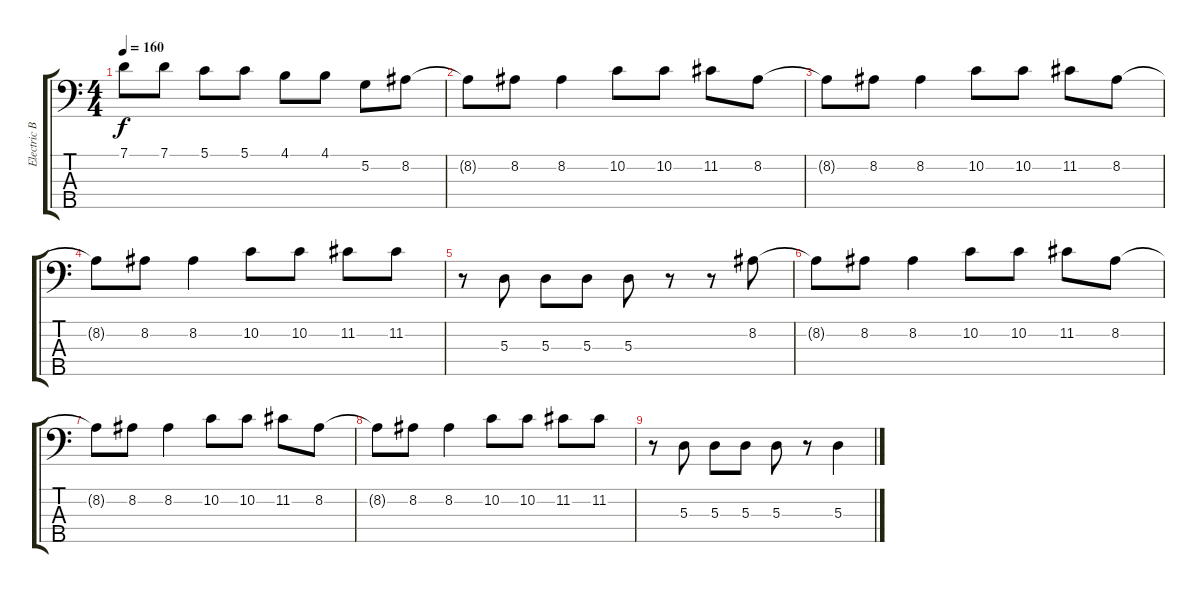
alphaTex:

\track ("Electric Bass" "Electric B") {instrument electricbassfinger}
\staff {score tabs}
\tuning (G2 D2 A1 E1 B0) {hide}
\ts (4 4)
\tempo 160
\clef f4
\ks c
7.1.8{dy f} 7.1.8 5.1.8 5.1.8 4.1.8 4.1.8 5.2.8 8.2.8 |
8.2{t}.8 8.2.8 8.2.4 10.2.8 10.2.8 11.2.8 8.2.8 |
8.2{t}.8 8.2.8 8.2.4 10.2.8 10.2.8 11.2.8 8.2.8 |
8.2{t}.8 8.2.8 8.2.4 10.2.8 10.2.8 11.2.8 11.2.8 |
r.8 5.3.8 5.3.8 5.3.8 5.3.8 r.8 r.8 8.2.8 |
8.2{t}.8 8.2.8 8.2.4 10.2.8 10.2.8 11.2.8 8.2.8 |
8.2{t}.8 8.2.8 8.2.4 10.2.8 10.2.8 11.2.8 8.2.8 |
8.2{t}.8 8.2.8 8.2.4 10.2.8 10.2.8 11.2.8 11.2.8 |
r.8 5.3.8 5.3.8 5.3.8 5.3.8 r.8 5.3.4
